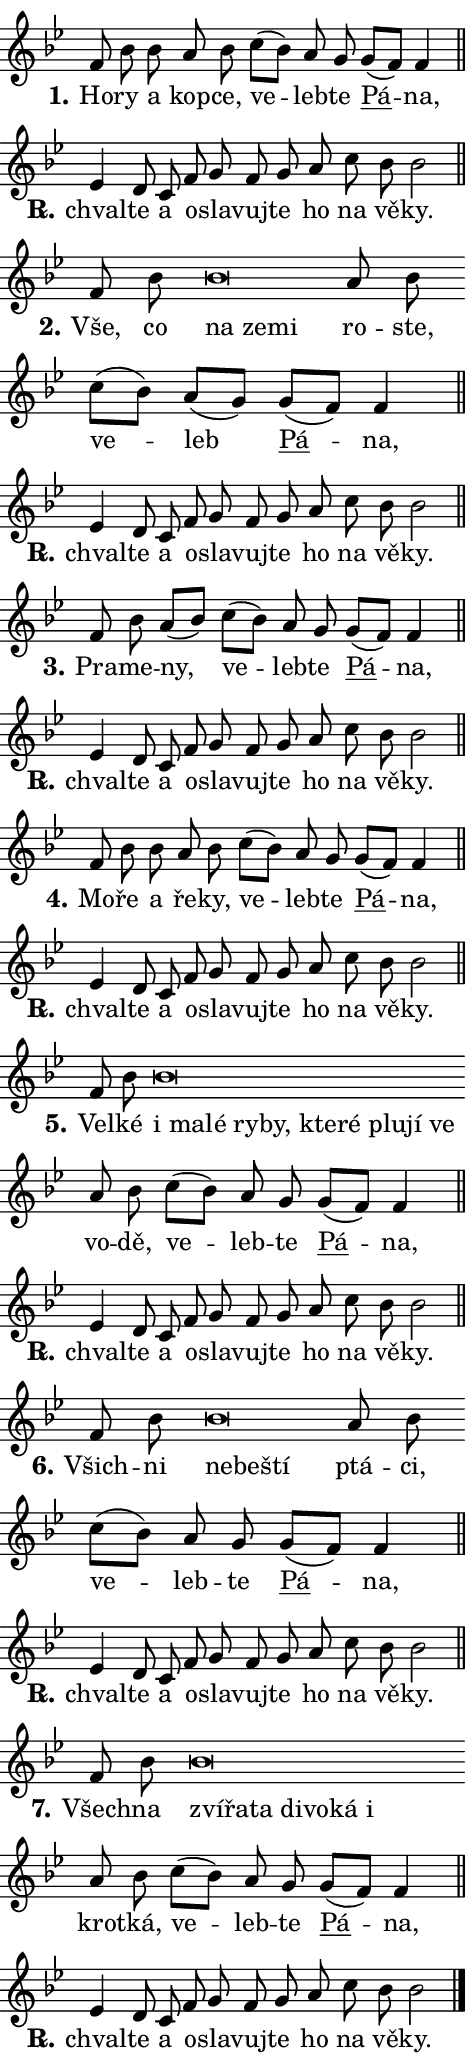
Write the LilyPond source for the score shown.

\version "2.24.0"
\header { tagline = "" }
\paper {
  indent = 0\cm
  top-margin = 0\cm
  right-margin = 0.13\cm % to fit lyric hyphens
  bottom-margin = 0\cm
  left-margin = 0\cm
  paper-width = 8\cm
  page-breaking = #ly:one-page-breaking
  system-system-spacing.basic-distance = #11
  score-system-spacing.basic-distance = #11
  ragged-last = ##f
}


%% Author: Thomas Morley
%% https://lists.gnu.org/archive/html/lilypond-user/2020-05/msg00002.html
#(define (line-position grob)
"Returns position of @var[grob} in current system:
   @code{'start}, if at first time-step
   @code{'end}, if at last time-step
   @code{'middle} otherwise
"
  (let* ((col (ly:item-get-column grob))
         (ln (ly:grob-object col 'left-neighbor))
         (rn (ly:grob-object col 'right-neighbor))
         (col-to-check-left (if (ly:grob? ln) ln col))
         (col-to-check-right (if (ly:grob? rn) rn col))
         (break-dir-left
           (and
             (ly:grob-property col-to-check-left 'non-musical #f)
             (ly:item-break-dir col-to-check-left)))
         (break-dir-right
           (and
             (ly:grob-property col-to-check-right 'non-musical #f)
             (ly:item-break-dir col-to-check-right))))
        (cond ((eqv? 1 break-dir-left) 'start)
              ((eqv? -1 break-dir-right) 'end)
              (else 'middle))))

#(define (tranparent-at-line-position vctor)
  (lambda (grob)
  "Relying on @code{line-position} select the relevant enry from @var{vctor}.
Used to determine transparency,"
    (case (line-position grob)
      ((end) (not (vector-ref vctor 0)))
      ((middle) (not (vector-ref vctor 1)))
      ((start) (not (vector-ref vctor 2))))))

noteHeadBreakVisibility =
#(define-music-function (break-visibility)(vector?)
"Makes @code{NoteHead}s transparent relying on @var{break-visibility}"
#{
  \override NoteHead.transparent =
    #(tranparent-at-line-position break-visibility)
#})

#(define delete-ledgers-for-transparent-note-heads
  (lambda (grob)
    "Reads whether a @code{NoteHead} is transparent.
If so this @code{NoteHead} is removed from @code{'note-heads} from
@var{grob}, which is supposed to be @code{LedgerLineSpanner}.
As a result ledgers are not printed for this @code{NoteHead}"
    (let* ((nhds-array (ly:grob-object grob 'note-heads))
           (nhds-list
             (if (ly:grob-array? nhds-array)
                 (ly:grob-array->list nhds-array)
                 '()))
           ;; Relies on the transparent-property being done before
           ;; Staff.LedgerLineSpanner.after-line-breaking is executed.
           ;; This is fragile ...
           (to-keep
             (remove
               (lambda (nhd)
                 (ly:grob-property nhd 'transparent #f))
               nhds-list)))
      ;; TODO find a better method to iterate over grob-arrays, similiar
      ;; to filter/remove etc for lists
      ;; For now rebuilt from scratch
      (set! (ly:grob-object grob 'note-heads)  '())
      (for-each
        (lambda (nhd)
          (ly:pointer-group-interface::add-grob grob 'note-heads nhd))
        to-keep))))

squashNotes = {
  \override NoteHead.X-extent = #'(-0.2 . 0.2)
  \override NoteHead.Y-extent = #'(-0.75 . 0)
  \override NoteHead.stencil =
    #(lambda (grob)
       (let ((pos (ly:grob-property grob 'staff-position)))
         (begin
           (if (< pos -7) (display "ERROR: Lower brevis then expected\n") (display ""))
           (if (<= pos -6) ly:text-interface::print ly:note-head::print))))
}
unSquashNotes = {
  \revert NoteHead.X-extent
  \revert NoteHead.Y-extent
  \revert NoteHead.stencil
}

hideNotes = \noteHeadBreakVisibility #begin-of-line-visible
unHideNotes = \noteHeadBreakVisibility #all-visible

% work-around for resetting accidentals
% https://lilypond.org/doc/v2.23/Documentation/notation/displaying-rhythms#unmetered-music
cadenzaMeasure = {
  \cadenzaOff
  \partial 1024 s1024
  \cadenzaOn
}

#(define-markup-command (accent layout props text) (markup?)
  "Underline accented syllable"
  (interpret-markup layout props
    #{\markup \override #'(offset . 4.3) \underline { #text }#}))

responsum = \markup \concat {
  "R" \hspace #-1.05 \path #0.1 #'((moveto 0 0.07) (lineto 0.9 0.8)) \hspace #0.05 "."
}

spaceSize = #0.6828661417322834 % exact space size for TeX Gyre Schola

\layout {
  \context {
    \Staff
    \remove "Time_signature_engraver"
    \override LedgerLineSpanner.after-line-breaking = #delete-ledgers-for-transparent-note-heads
  }
  \context {
    \Lyrics {
      \override LyricSpace.minimum-distance = \spaceSize
      \override LyricText.font-name = #"TeX Gyre Schola"
      \override LyricText.font-size = 1
      \override StanzaNumber.font-name = #"TeX Gyre Schola Bold"
      \override StanzaNumber.font-size = 1
    }
  }
  \context {
    \Score 
    \override NoteHead.text =
      #(lambda (grob) 
        (let ((pos (ly:grob-property grob 'staff-position)))
          #{\markup {
            \combine
              \halign #-0.55 \raise #(if (= pos -6) 0 0.5) \override #'(thickness . 2) \draw-line #'(3.2 . 0)
              \musicglyph "noteheads.sM1"
          }#}))
  }
}

% magnetic-lyrics.ily
%
%   written by
%     Jean Abou Samra <jean@abou-samra.fr>
%     Werner Lemberg <wl@gnu.org>
%
%   adapted by
%     Jiri Hon <jiri.hon@gmail.com>
%
% Version 2022-Apr-15

% https://www.mail-archive.com/lilypond-user@gnu.org/msg149350.html

#(define (Left_hyphen_pointer_engraver context)
   "Collect syllable-hyphen-syllable occurrences in lyrics and store
them in properties.  This engraver only looks to the left.  For
example, if the lyrics input is @code{foo -- bar}, it does the
following.

@itemize @bullet
@item
Set the @code{text} property of the @code{LyricHyphen} grob between
@q{foo} and @q{bar} to @code{foo}.

@item
Set the @code{left-hyphen} property of the @code{LyricText} grob with
text @q{foo} to the @code{LyricHyphen} grob between @q{foo} and
@q{bar}.
@end itemize

Use this auxiliary engraver in combination with the
@code{lyric-@/text::@/apply-@/magnetic-@/offset!} hook."
   (let ((hyphen #f)
         (text #f))
     (make-engraver
      (acknowledgers
       ((lyric-syllable-interface engraver grob source-engraver)
        (set! text grob)))
      (end-acknowledgers
       ((lyric-hyphen-interface engraver grob source-engraver)
        ;(when (not (grob::has-interface grob 'lyric-space-interface))
          (set! hyphen grob)));)
      ((stop-translation-timestep engraver)
       (when (and text hyphen)
         (ly:grob-set-object! text 'left-hyphen hyphen))
       (set! text #f)
       (set! hyphen #f)))))

#(define (lyric-text::apply-magnetic-offset! grob)
   "If the space between two syllables is less than the value in
property @code{LyricText@/.details@/.squash-threshold}, move the right
syllable to the left so that it gets concatenated with the left
syllable.

Use this function as a hook for
@code{LyricText@/.after-@/line-@/breaking} if the
@code{Left_@/hyphen_@/pointer_@/engraver} is active."
   (let ((hyphen (ly:grob-object grob 'left-hyphen #f)))
     (when hyphen
       (let ((left-text (ly:spanner-bound hyphen LEFT)))
         (when (grob::has-interface left-text 'lyric-syllable-interface)
           (let* ((common (ly:grob-common-refpoint grob left-text X))
                  (this-x-ext (ly:grob-extent grob common X))
                  (left-x-ext
                   (begin
                     ;; Trigger magnetism for left-text.
                     (ly:grob-property left-text 'after-line-breaking)
                     (ly:grob-extent left-text common X)))
                  ;; `delta` is the gap width between two syllables.
                  (delta (- (interval-start this-x-ext)
                            (interval-end left-x-ext)))
                  (details (ly:grob-property grob 'details))
                  (threshold (assoc-get 'squash-threshold details 0.2)))
             (when (< delta threshold)
               (let* (;; We have to manipulate the input text so that
                      ;; ligatures crossing syllable boundaries are not
                      ;; disabled.  For languages based on the Latin
                      ;; script this is essentially a beautification.
                      ;; However, for non-Western scripts it can be a
                      ;; necessity.
                      (lt (ly:grob-property left-text 'text))
                      (rt (ly:grob-property grob 'text))
                      (is-space (grob::has-interface hyphen 'lyric-space-interface))
                      (space (if is-space " " ""))
                      (extra-delta (if is-space spaceSize 0))
                      ;; Append new syllable.
                      (ltrt-space (if (and (string? lt) (string? rt))
                                (string-append lt space rt)
                                (make-concat-markup (list lt space rt))))
                      ;; Right-align `ltrt` to the right side.
                      (ltrt-space-markup (grob-interpret-markup
                               grob
                               (make-translate-markup
                                (cons (interval-length this-x-ext) 0)
                                (make-right-align-markup ltrt-space)))))
                 (begin
                   ;; Don't print `left-text`.
                   (ly:grob-set-property! left-text 'stencil #f)
                   ;; Set text and stencil (which holds all collected
                   ;; syllables so far) and shift it to the left.
                   (ly:grob-set-property! grob 'text ltrt-space)
                   (ly:grob-set-property! grob 'stencil ltrt-space-markup)
                   (ly:grob-translate-axis! grob (- (- delta extra-delta)) X))))))))))


#(define (lyric-hyphen::displace-bounds-first grob)
   ;; Make very sure this callback isn't triggered too early.
   (let ((left (ly:spanner-bound grob LEFT))
         (right (ly:spanner-bound grob RIGHT)))
     (ly:grob-property left 'after-line-breaking)
     (ly:grob-property right 'after-line-breaking)
     (ly:lyric-hyphen::print grob)))

squashThreshold = #0.4

\layout {
  \context {
    \Lyrics
    \consists #Left_hyphen_pointer_engraver
    \override LyricText.after-line-breaking =
      #lyric-text::apply-magnetic-offset!
    \override LyricHyphen.stencil = #lyric-hyphen::displace-bounds-first
    \override LyricText.details.squash-threshold = \squashThreshold
    \override LyricHyphen.minimum-distance = 0
    \override LyricHyphen.minimum-length = \squashThreshold
  }
}

squashText = \override LyricText.details.squash-threshold = 9999
unSquashText = \override LyricText.details.squash-threshold = \squashThreshold

leftText = \override LyricText.self-alignment-X = #LEFT
unLeftText = \revert LyricText.self-alignment-X

starOffset = #(lambda (grob) 
                (let ((x_offset (ly:self-alignment-interface::aligned-on-x-parent grob)))
                  (if (= x_offset 0) 0 (+ x_offset 1.2))))

star = #(define-music-function (syllable)(string?)
"Append star separator at the end of a syllable"
#{
  \once \override LyricText.X-offset = #starOffset
  \lyricmode { \markup {
    #syllable
    \override #'((font-name . "TeX Gyre Schola Bold")) \hspace #0.2 \lower #0.65 \larger "*"
  } }
#})

starAccent = #(define-music-function (syllable)(string?)
"Append star separator at the end of a syllable and make accent"
#{
  \once \override LyricText.X-offset = #starOffset
  \lyricmode { \markup {
    \accent #syllable
    \override #'((font-name . "TeX Gyre Schola Bold")) \hspace #0.2 \lower #0.65 \larger "*"
  } }
#})

breath = #(define-music-function (syllable)(string?)
"Append breathing indicator at the end of a syllable"
#{
  \lyricmode { \markup { #syllable "+" } }
#})

optionalBreath = #(define-music-function (syllable)(string?)
"Append optional breathing indicator at the end of a syllable"
#{
  \lyricmode { \markup { #syllable "(+)" } }
#})


\score {
    <<
        \new Voice = "melody" { \cadenzaOn \key bes \major \relative { f'8 bes \bar "" bes a8 bes \bar "" c[( bes)] \bar "" a g \bar "" \bar "" g[( f)] f4 \cadenzaMeasure \bar "||" \break } }
        \new Lyrics \lyricsto "melody" { \lyricmode { \set stanza = "1."
Ho -- ry a kop -- ce, ve -- leb -- te \markup \accent Pá -- na, } }
    >>
    \layout {}
}

\score {
    <<
        \new Voice = "melody" { \cadenzaOn \key bes \major \relative { es'4 d8 c \bar "" f g f \bar "" g a \bar "" c bes bes2 \cadenzaMeasure \bar "||" \break } }
        \new Lyrics \lyricsto "melody" { \lyricmode { \set stanza = \responsum
chval -- te a o -- sla -- vuj -- te ho na vě -- ky. } }
    >>
    \layout {}
}

\score {
    <<
        \new Voice = "melody" { \cadenzaOn \key bes \major \relative { f'8 bes \bar "" \squashNotes bes\breve*1/16 \hideNotes \breve*1/16 \breve*1/16 \bar "" \unHideNotes \unSquashNotes a8 bes \bar "" c[( bes)] \bar "" a[( g)] \bar "" \bar "" g[( f)] f4 \cadenzaMeasure \bar "||" \break } }
        \new Lyrics \lyricsto "melody" { \lyricmode { \set stanza = "2."
Vše, co \leftText na \squashText ze -- mi \unLeftText \unSquashText ro -- ste, ve -- leb \markup \accent Pá -- na, } }
    >>
    \layout {}
}

\score {
    <<
        \new Voice = "melody" { \cadenzaOn \key bes \major \relative { es'4 d8 c \bar "" f g f \bar "" g a \bar "" c bes bes2 \cadenzaMeasure \bar "||" \break } }
        \new Lyrics \lyricsto "melody" { \lyricmode { \set stanza = \responsum
chval -- te a o -- sla -- vuj -- te ho na vě -- ky. } }
    >>
    \layout {}
}

\score {
    <<
        \new Voice = "melody" { \cadenzaOn \key bes \major \relative { f'8 bes8 a8[( bes)] \bar "" c[( bes)] \bar "" a g \bar "" \bar "" g[( f)] f4 \cadenzaMeasure \bar "||" \break } }
        \new Lyrics \lyricsto "melody" { \lyricmode { \set stanza = "3."
Pra -- me -- ny, ve -- leb -- te \markup \accent Pá -- na, } }
    >>
    \layout {}
}

\score {
    <<
        \new Voice = "melody" { \cadenzaOn \key bes \major \relative { es'4 d8 c \bar "" f g f \bar "" g a \bar "" c bes bes2 \cadenzaMeasure \bar "||" \break } }
        \new Lyrics \lyricsto "melody" { \lyricmode { \set stanza = \responsum
chval -- te a o -- sla -- vuj -- te ho na vě -- ky. } }
    >>
    \layout {}
}

\score {
    <<
        \new Voice = "melody" { \cadenzaOn \key bes \major \relative { f'8 bes \bar "" bes a8 bes \bar "" c[( bes)] \bar "" a g \bar "" \bar "" g[( f)] f4 \cadenzaMeasure \bar "||" \break } }
        \new Lyrics \lyricsto "melody" { \lyricmode { \set stanza = "4."
Mo -- ře a ře -- ky, ve -- leb -- te \markup \accent Pá -- na, } }
    >>
    \layout {}
}

\score {
    <<
        \new Voice = "melody" { \cadenzaOn \key bes \major \relative { es'4 d8 c \bar "" f g f \bar "" g a \bar "" c bes bes2 \cadenzaMeasure \bar "||" \break } }
        \new Lyrics \lyricsto "melody" { \lyricmode { \set stanza = \responsum
chval -- te a o -- sla -- vuj -- te ho na vě -- ky. } }
    >>
    \layout {}
}

\score {
    <<
        \new Voice = "melody" { \cadenzaOn \key bes \major \relative { f'8 bes \bar "" \squashNotes bes\breve*1/16 \hideNotes \breve*1/16 \bar "" \breve*1/16 \bar "" \breve*1/16 \bar "" \breve*1/16 \bar "" \breve*1/16 \bar "" \breve*1/16 \bar "" \breve*1/16 \bar "" \breve*1/16 \breve*1/16 \bar "" \unHideNotes \unSquashNotes a8 bes \bar "" c[( bes)] \bar "" a g \bar "" \bar "" g[( f)] f4 \cadenzaMeasure \bar "||" \break } }
        \new Lyrics \lyricsto "melody" { \lyricmode { \set stanza = "5."
Vel -- ké \leftText i \squashText ma -- lé ry -- by, kte -- ré plu -- jí ve \unLeftText \unSquashText vo -- dě, ve -- leb -- te \markup \accent Pá -- na, } }
    >>
    \layout {}
}

\score {
    <<
        \new Voice = "melody" { \cadenzaOn \key bes \major \relative { es'4 d8 c \bar "" f g f \bar "" g a \bar "" c bes bes2 \cadenzaMeasure \bar "||" \break } }
        \new Lyrics \lyricsto "melody" { \lyricmode { \set stanza = \responsum
chval -- te a o -- sla -- vuj -- te ho na vě -- ky. } }
    >>
    \layout {}
}

\score {
    <<
        \new Voice = "melody" { \cadenzaOn \key bes \major \relative { f'8 bes \bar "" \squashNotes bes\breve*1/16 \hideNotes \breve*1/16 \breve*1/16 \bar "" \unHideNotes \unSquashNotes a8 bes \bar "" c[( bes)] \bar "" a g \bar "" \bar "" g[( f)] f4 \cadenzaMeasure \bar "||" \break } }
        \new Lyrics \lyricsto "melody" { \lyricmode { \set stanza = "6."
Všich -- ni \leftText ne -- \squashText be -- ští \unLeftText \unSquashText ptá -- ci, ve -- leb -- te \markup \accent Pá -- na, } }
    >>
    \layout {}
}

\score {
    <<
        \new Voice = "melody" { \cadenzaOn \key bes \major \relative { es'4 d8 c \bar "" f g f \bar "" g a \bar "" c bes bes2 \cadenzaMeasure \bar "||" \break } }
        \new Lyrics \lyricsto "melody" { \lyricmode { \set stanza = \responsum
chval -- te a o -- sla -- vuj -- te ho na vě -- ky. } }
    >>
    \layout {}
}

\score {
    <<
        \new Voice = "melody" { \cadenzaOn \key bes \major \relative { f'8 bes \bar "" \squashNotes bes\breve*1/16 \hideNotes \breve*1/16 \bar "" \breve*1/16 \bar "" \breve*1/16 \bar "" \breve*1/16 \bar "" \breve*1/16 \breve*1/16 \bar "" \unHideNotes \unSquashNotes a8 bes \bar "" c[( bes)] \bar "" a g \bar "" \bar "" g[( f)] f4 \cadenzaMeasure \bar "||" \break } }
        \new Lyrics \lyricsto "melody" { \lyricmode { \set stanza = "7."
Všech -- na \leftText zví -- \squashText řa -- ta di -- vo -- ká i \unLeftText \unSquashText kro -- tká, ve -- leb -- te \markup \accent Pá -- na, } }
    >>
    \layout {}
}

\score {
    <<
        \new Voice = "melody" { \cadenzaOn \key bes \major \relative { es'4 d8 c \bar "" f g f \bar "" g a \bar "" c bes bes2 \cadenzaMeasure \bar "||" \break } \bar "|." }
        \new Lyrics \lyricsto "melody" { \lyricmode { \set stanza = \responsum
chval -- te a o -- sla -- vuj -- te ho na vě -- ky. } }
    >>
    \layout {}
}
